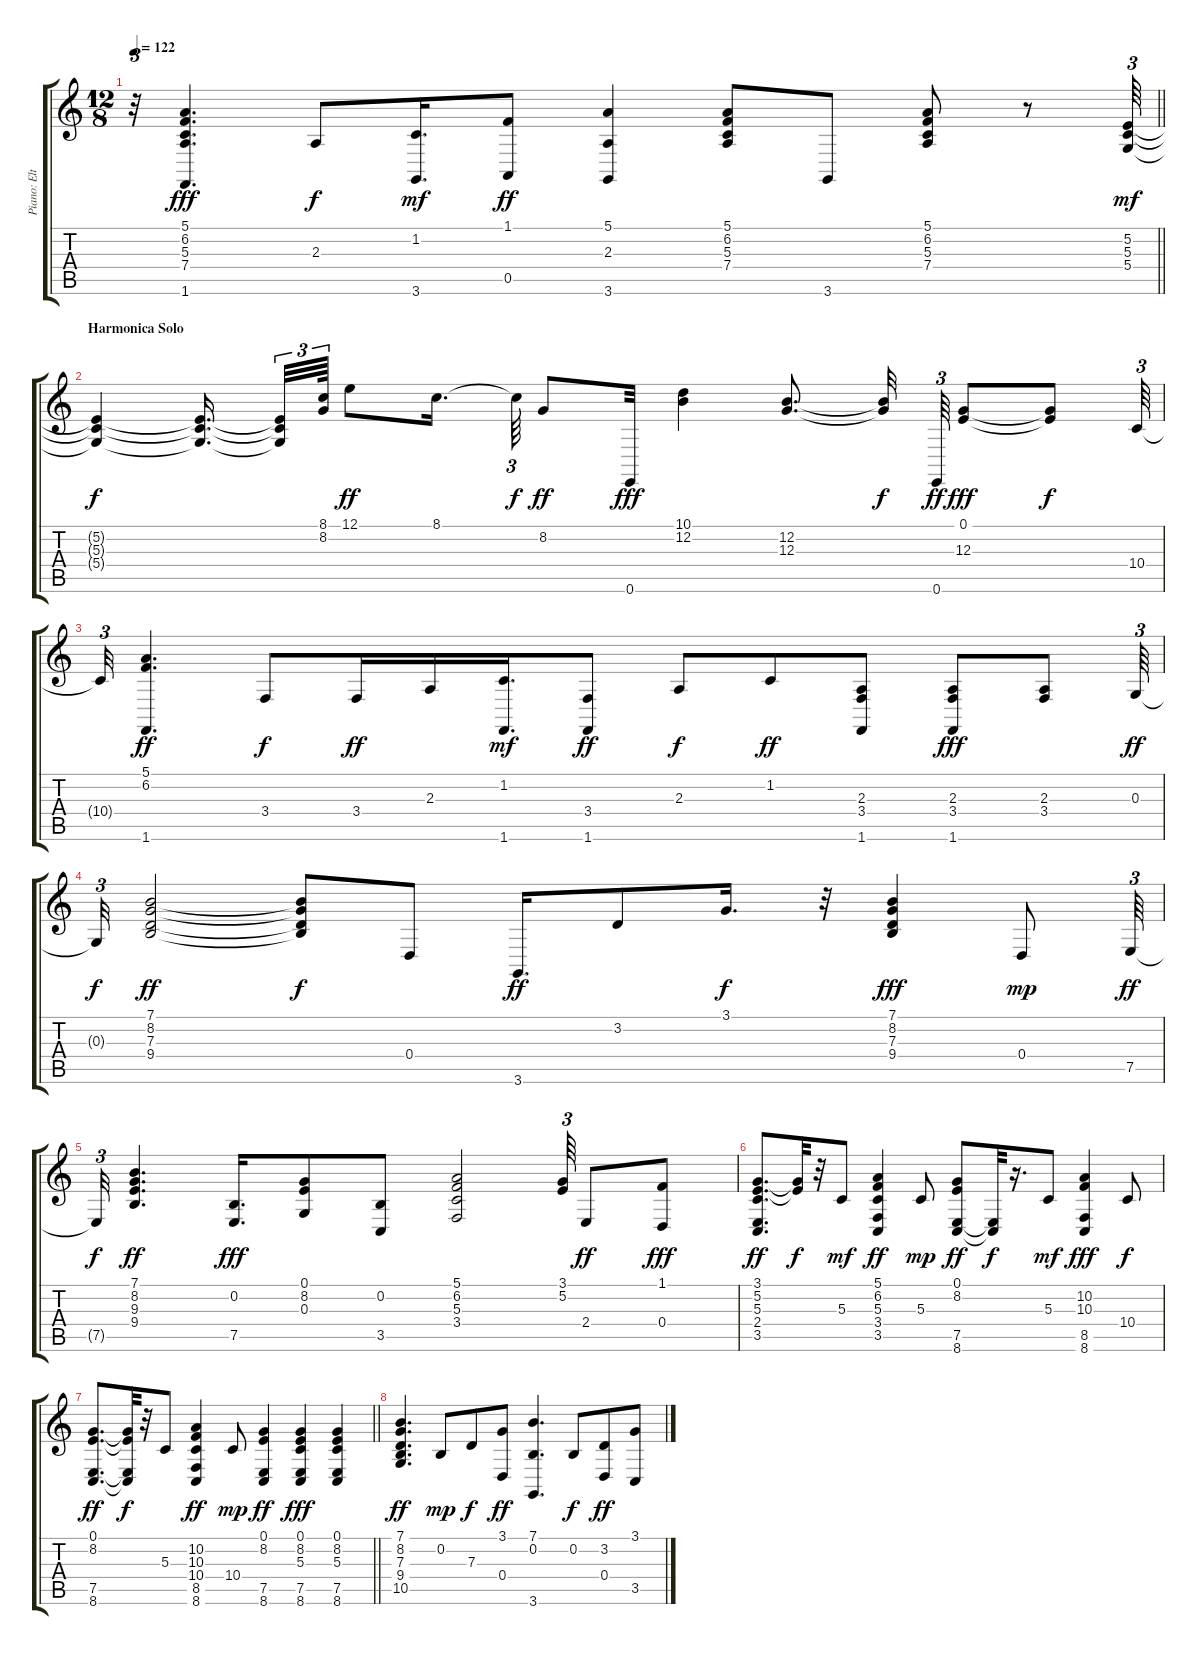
\track ("Piano: Elton John" "Piano: Elt") {instrument acousticgrandpiano}
\staff {score tabs}
\tuning (E4 B3 G3 D3 A2 E2) {hide}
\ts (12 8)
\tempo 122
\clef g2
\barLineRight lightlight
\ks c
r.32{tu (3 2) dy f} (5.1 6.2 5.3 7.4 1.6).4{d dy fff} 2.3.8{dy f} (1.2 3.6).16{d dy mf} (1.1 0.5).8{dy ff} (5.1 2.3 3.6).4 (5.1 6.2 5.3 7.4).8 3.6.8 (5.1 6.2 5.3 7.4).8 r.8 (5.2 5.3 5.4).64{tu (3 2) dy mf} |
\section ("" "Harmonica Solo")
(5.2{t} 5.3{t} 5.4{t}).4{dy f} (5.2{t} 5.3{t} 5.4{t}).16{d beam splitsecondary} (5.2{t} 5.3{t} 5.4{t}).32{tu (3 2)} (8.1 8.2).64{tu (3 2)} 12.1.8{dy ff} 8.1.16{d beam splitsecondary} 8.1{t}.64{tu (3 2) dy f} 8.2.8{dy ff} 0.6.32{dy fff} (10.1 12.2).4 (12.2 12.3).8{d} (12.2{t} 12.3{t}).32{dy f beam splitsecondary} 0.6.64{tu (3 2) dy ff} (0.1 12.3).8{dy fff} (0.1{t} 12.3{t}).8{dy f} 10.4.64{tu (3 2)} |
10.4{t}.32{tu (3 2)} (5.1 6.2 1.6).4{d dy ff} 3.4.8{dy f} 3.4.16{dy ff} 2.3.16 (1.2 1.6).16{d dy mf} (3.4 1.6).8{dy ff} 2.3.8{dy f} 1.2.8{dy ff} (2.3 3.4 1.6).8 (2.3 3.4 1.6).8{dy fff} (2.3 3.4).8 0.3.64{tu (3 2) dy ff} |
0.3{t}.32{tu (3 2) dy f} (7.1 8.2 7.3 9.4).2{dy ff} (7.1{t} 8.2{t} 7.3{t} 9.4{t}).8{dy f} 0.4.8 3.6.16{d dy ff} 3.2.8 3.1.16{d dy f} r.32 (7.1 8.2 7.3 9.4).4{dy fff} 0.4.8{dy mp} 7.5.64{tu (3 2) dy ff} |
7.5{t}.32{tu (3 2) dy f} (7.1 8.2 9.3 9.4).4{d dy ff} (0.2 7.5).16{d dy fff} (0.1 8.2 0.3).8 (0.2 3.5).8 (5.1 6.2 5.3 3.4).2 (3.1 5.2).64{tu (3 2)} 2.4.8{dy ff} (1.1 0.4).8{dy fff} |
(3.1 5.2 5.3 2.4 3.5).8{d dy ff} (3.1{t} 5.2{t}).32{dy f} r.32 5.3.8{dy mf} (5.1 6.2 5.3 3.4 3.5).4{dy ff} 5.3.8{dy mp} (0.1 8.2 7.5 8.6).8{dy ff} (7.5{t} 8.6{t}).32{dy f} r.16{d} 5.3.8{dy mf} (10.2 10.3 8.5 8.6).4{dy fff} 10.4.8{dy f} |
\barLineRight lightlight
(0.1 8.2 7.5 8.6).8{d dy ff} (0.1{t} 8.2{t} 7.5{t} 8.6{t}).32{dy f} r.32 5.3.8 (10.2 10.3 10.4 8.5 8.6).4{dy ff} 10.4.8{dy mp} (0.1 8.2 7.5 8.6).4{dy ff} (0.1 8.2 5.3 7.5 8.6).4{dy fff} (0.1 8.2 5.3 7.5 8.6).4 |
(7.1 8.2 7.3 9.4 10.5).4{d dy ff} 0.2.8{dy mp} 7.3.8{dy f} (3.1 0.4).8{dy ff} (7.1 0.2 3.6).4{d} 0.2.8{dy f} (3.2 0.4).8{dy ff} (3.1 3.5).8
